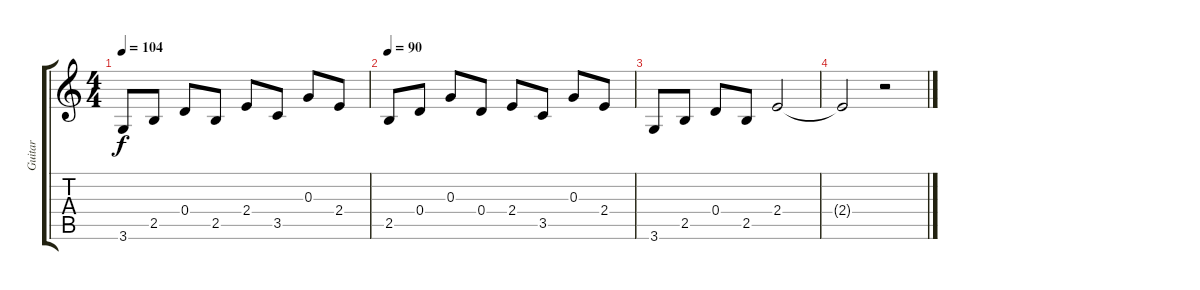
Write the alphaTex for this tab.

\track ("Guitar" "Guitar") {instrument acousticguitarsteel}
\staff {score tabs}
\tuning (E4 B3 G3 D3 A2 E2) {hide}
\ts (4 4)
\tempo 104
\clef g2
\ks c
3.6.8{dy f} 2.5.8 0.4.8 2.5.8 2.4.8 3.5.8 0.3.8 2.4.8 |
\tempo 90
2.5.8 0.4.8 0.3.8 0.4.8 2.4.8 3.5.8 0.3.8 2.4.8 |
3.6.8 2.5.8 0.4.8 2.5.8 2.4.2 |
2.4{t}.2 r.2
